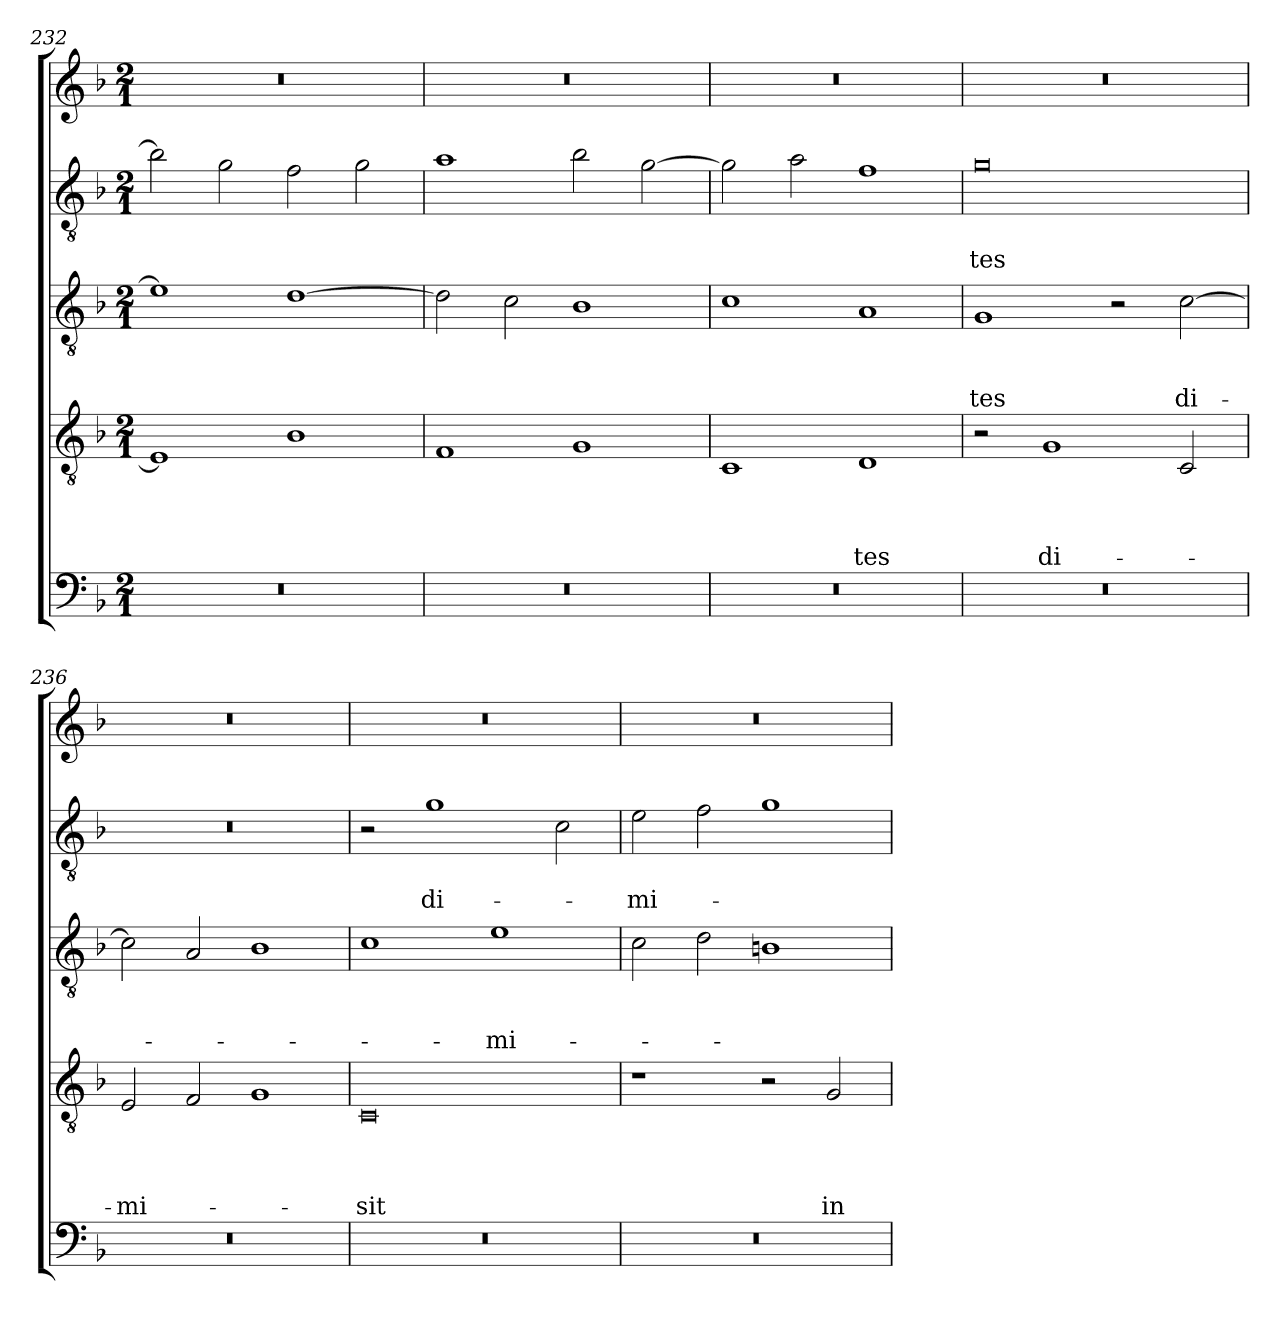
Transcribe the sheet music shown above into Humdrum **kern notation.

**kern	**kern	**text	**text	**text	**text	**kern	**text	**text	**text	**kern	**text	**text	**kern
*part5	*part4	*part4	*part4	*part4	*part4	*part3	*part3	*part3	*part3	*part2	*part2	*part2	*part1
*staff5	*staff4	*staff4	*staff4	*staff4	*staff4	*staff3	*staff3	*staff3	*staff3	*staff2	*staff2	*staff2	*staff1
*clefF4	*clefGv2	*	*	*	*	*clefGv2	*	*	*	*clefGv2	*	*	*clefG2
*k[b-]	*k[b-]	*	*	*	*	*k[b-]	*	*	*	*k[b-]	*	*	*k[b-]
*F:	*F:	*	*	*	*	*F:	*	*	*	*F:	*	*	*F:
*M2/1	*M2/1	*	*	*	*	*M2/1	*	*	*	*M2/1	*	*	*M2/1
=232	=232	=232	=232	=232	=232	=232	=232	=232	=232	=232	=232	=232	=232
0r	1E-]	.	.	.	.	1e-]	.	.	.	2b-\]	.	.	0r
.	.	.	.	.	.	.	.	.	.	2g\	.	.	.
.	1B-	.	.	.	.	[1d	.	.	.	2f\	.	.	.
.	.	.	.	.	.	.	.	.	.	2g\	.	.	.
=233	=233	=233	=233	=233	=233	=233	=233	=233	=233	=233	=233	=233	=233
0r	1F	.	.	.	.	2d\]	.	.	.	1a	.	.	0r
.	.	.	.	.	.	2c\	.	.	.	.	.	.	.
.	1G	.	.	.	.	1B-	.	.	.	2b-\	.	.	.
.	.	.	.	.	.	.	.	.	.	[2g\	.	.	.
=234	=234	=234	=234	=234	=234	=234	=234	=234	=234	=234	=234	=234	=234
0r	1C	.	.	.	.	1c	.	.	.	2g\]	.	.	0r
.	.	.	.	.	.	.	.	.	.	2a\	.	.	.
!	!	!	!	!	!LO:LY:b	!	!	!	!	!	!	!	!
.	1D	.	.	.	-tes	1A	.	.	.	1f	.	.	.
=235	=235	=235	=235	=235	=235	=235	=235	=235	=235	=235	=235	=235	=235
!	!	!	!	!	!	!	!	!	!LO:LY:b	!	!	!LO:LY:b	!
0r	2r	.	.	.	.	1G	.	.	-tes	0g	.	-tes	0r
!	!	!	!	!	!LO:LY:b	!	!	!	!	!	!	!	!
.	1G	.	.	.	di-	.	.	.	.	.	.	.	.
.	.	.	.	.	.	2r	.	.	.	.	.	.	.
!	!	!	!	!	!	!	!	!	!LO:LY:b	!	!	!	!
.	2C/	.	.	.	.	[2c\	.	.	di-	.	.	.	.
=236	=236	=236	=236	=236	=236	=236	=236	=236	=236	=236	=236	=236	=236
!	!	!	!	!	!LO:LY:b	!	!	!	!	!	!	!	!
0r	2E/	.	.	.	-mi-	2c\]	.	.	.	0r	.	.	0r
.	2F/	.	.	.	.	2A/	.	.	.	.	.	.	.
.	1G	.	.	.	.	1B-	.	.	.	.	.	.	.
!!LO:LB:g=z
=237	=237	=237	=237	=237	=237	=237	=237	=237	=237	=237	=237	=237	=237
!	!	!	!	!	!LO:LY:b	!	!	!	!	!	!	!	!
0r	0C	.	.	.	-sit	1c	.	.	.	2r	.	.	0r
!	!	!	!	!	!	!	!	!	!	!	!	!LO:LY:b	!
.	.	.	.	.	.	.	.	.	.	1g	.	di-	.
!	!	!	!	!	!	!	!	!	!LO:LY:b	!	!	!	!
.	.	.	.	.	.	1e	.	.	-mi-	.	.	.	.
.	.	.	.	.	.	.	.	.	.	2c\	.	.	.
=238	=238	=238	=238	=238	=238	=238	=238	=238	=238	=238	=238	=238	=238
!	!	!	!	!	!	!	!	!	!	!	!	!LO:LY:b	!
0r	1r	.	.	.	.	2c\	.	.	.	2e\	.	-mi-	0r
.	.	.	.	.	.	2d\	.	.	.	2f\	.	.	.
.	2r	.	.	.	.	1Bn	.	.	.	1g	.	.	.
!	!	!	!	!	!LO:LY:b	!	!	!	!	!	!	!	!
.	2G/	.	.	.	in-	.	.	.	.	.	.	.	.
=	=	=	=	=	=	=	=	=	=	=	=	=	=
*-	*-	*-	*-	*-	*-	*-	*-	*-	*-	*-	*-	*-	*-
